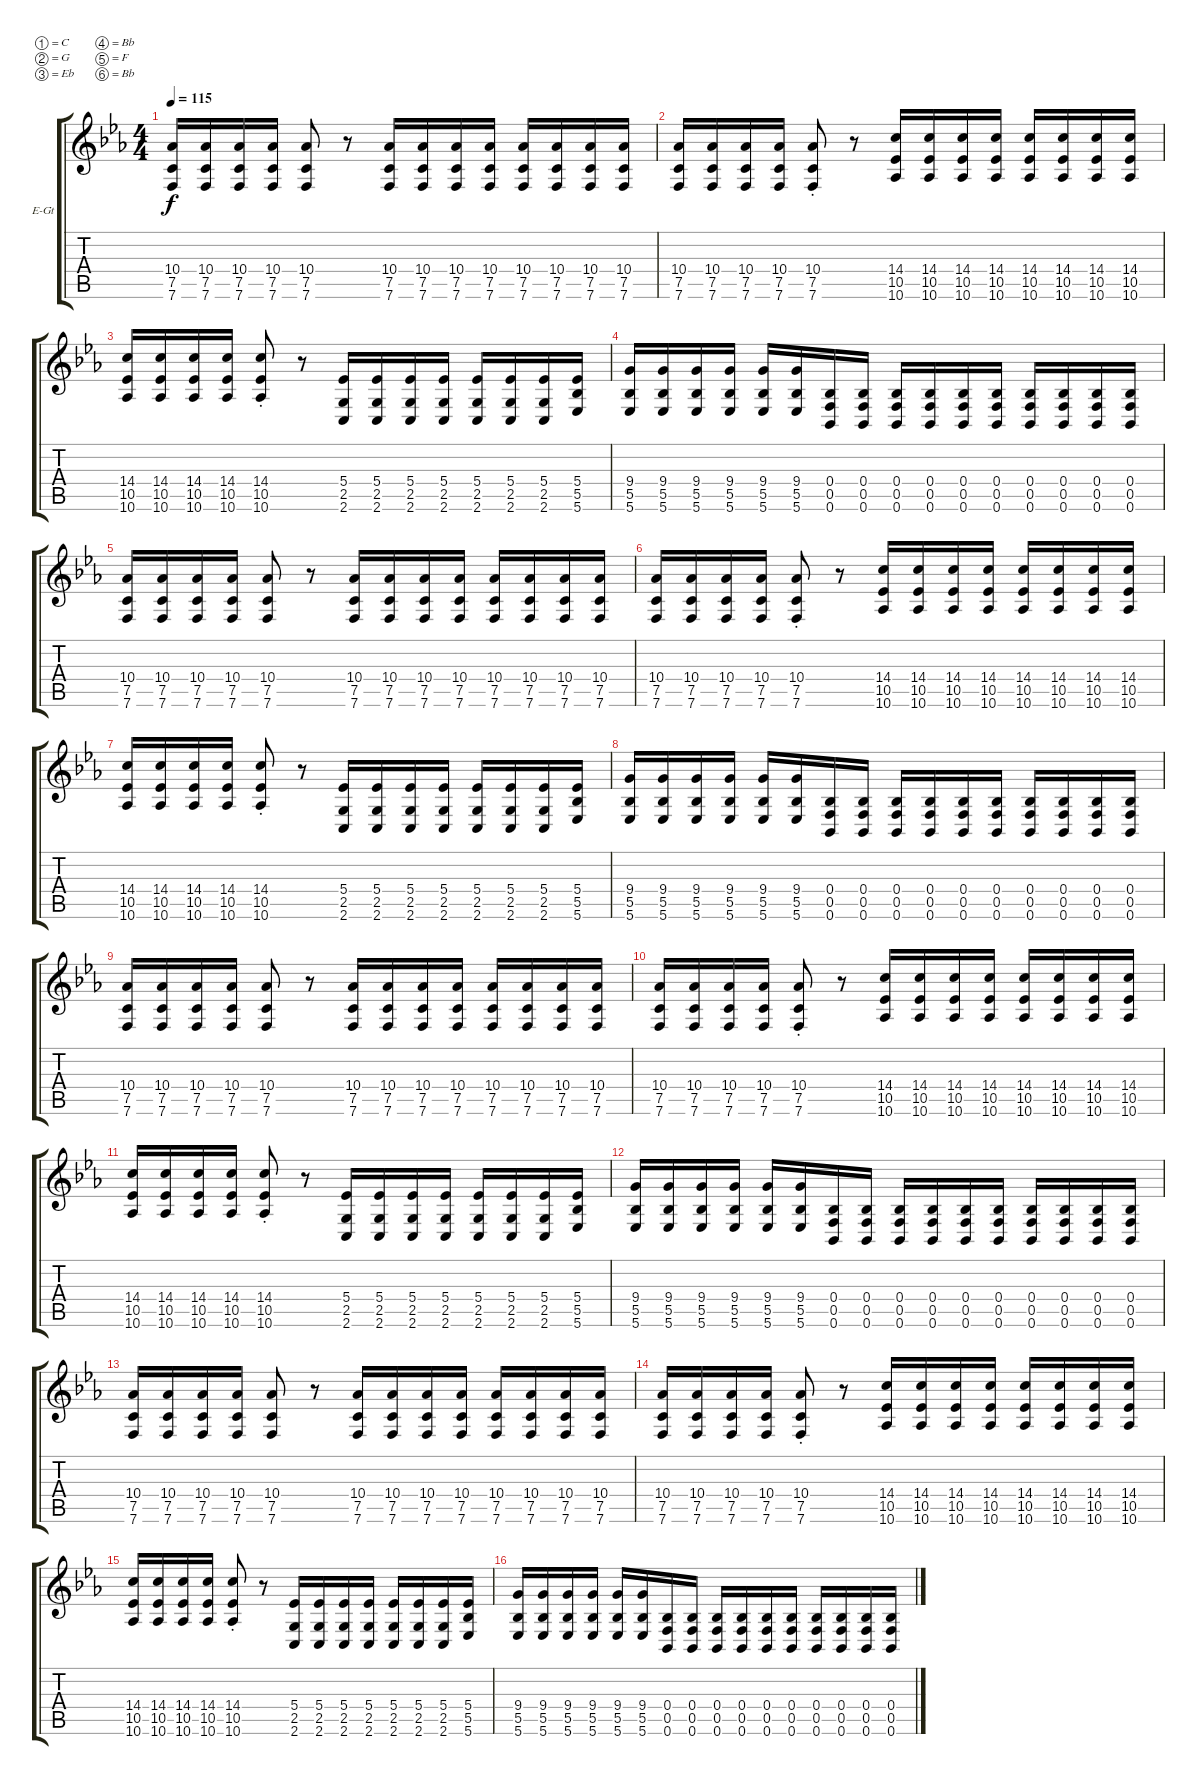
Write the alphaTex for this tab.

\bracketExtendMode groupsimilarinstruments
\firstSystemTrackNameOrientation horizontal
\otherSystemsTrackNameOrientation horizontal
\track ("Rhythm" "E-Gt") {instrument distortionguitar}
\staff {score tabs}
\tuning (C4 G3 Eb3 Bb2 F2 Bb1)
\ts (4 4)
\tempo 115
\clef g2
\ks cminor
(7.6 7.5 10.4).16{dy f} (7.6 7.5 10.4).16 (7.6 7.5 10.4).16 (7.6 7.5 10.4).16 (7.6 7.5 10.4).8 r.8 (7.6 7.5 10.4).16 (7.6 7.5 10.4).16 (7.6 7.5 10.4).16 (7.6 7.5 10.4).16 (7.6 7.5 10.4).16 (7.6 7.5 10.4).16 (7.6 7.5 10.4).16 (7.6 7.5 10.4).16 |
(7.6 7.5 10.4).16 (7.6 7.5 10.4).16 (7.6 7.5 10.4).16 (7.6 7.5 10.4).16 (7.5{st} 10.4{st} 7.6).8 r.8 (10.6 10.5 14.4).16 (10.6 10.5 14.4).16 (10.6 10.5 14.4).16 (10.6 10.5 14.4).16 (10.6 10.5 14.4).16 (10.6 10.5 14.4).16 (10.6 10.5 14.4).16 (10.6 10.5 14.4).16 |
(10.6 10.5 14.4).16 (10.6 10.5 14.4).16 (10.6 10.5 14.4).16 (10.6 10.5 14.4).16 (10.5{st} 14.4{st} 10.6).8 r.8 (2.6 2.5 5.4).16 (2.6 2.5 5.4).16 (2.6 2.5 5.4).16 (2.6 2.5 5.4).16 (2.6 2.5 5.4).16 (2.6 2.5 5.4).16 (2.6 2.5 5.4).16 (5.6 5.5 5.4).16 |
(5.6 5.5 9.4).16 (5.6 5.5 9.4).16 (5.6 5.5 9.4).16 (5.6 5.5 9.4).16 (5.6 5.5 9.4).16 (5.6 5.5 9.4).16 (0.6 0.5 0.4).16 (0.6 0.5 0.4).16 (0.6 0.5 0.4).16 (0.6 0.5 0.4).16 (0.6 0.5 0.4).16 (0.6 0.5 0.4).16 (0.6 0.5 0.4).16 (0.6 0.5 0.4).16 (0.6 0.5 0.4).16 (0.6 0.5 0.4).16 |
(7.6 7.5 10.4).16 (7.6 7.5 10.4).16 (7.6 7.5 10.4).16 (7.6 7.5 10.4).16 (7.6 7.5 10.4).8 r.8 (7.6 7.5 10.4).16 (7.6 7.5 10.4).16 (7.6 7.5 10.4).16 (7.6 7.5 10.4).16 (7.6 7.5 10.4).16 (7.6 7.5 10.4).16 (7.6 7.5 10.4).16 (7.6 7.5 10.4).16 |
(7.6 7.5 10.4).16 (7.6 7.5 10.4).16 (7.6 7.5 10.4).16 (7.6 7.5 10.4).16 (7.5{st} 10.4{st} 7.6).8 r.8 (10.6 10.5 14.4).16 (10.6 10.5 14.4).16 (10.6 10.5 14.4).16 (10.6 10.5 14.4).16 (10.6 10.5 14.4).16 (10.6 10.5 14.4).16 (10.6 10.5 14.4).16 (10.6 10.5 14.4).16 |
(10.6 10.5 14.4).16 (10.6 10.5 14.4).16 (10.6 10.5 14.4).16 (10.6 10.5 14.4).16 (10.5{st} 14.4{st} 10.6).8 r.8 (2.6 2.5 5.4).16 (2.6 2.5 5.4).16 (2.6 2.5 5.4).16 (2.6 2.5 5.4).16 (2.6 2.5 5.4).16 (2.6 2.5 5.4).16 (2.6 2.5 5.4).16 (5.6 5.5 5.4).16 |
(5.6 5.5 9.4).16 (5.6 5.5 9.4).16 (5.6 5.5 9.4).16 (5.6 5.5 9.4).16 (5.6 5.5 9.4).16 (5.6 5.5 9.4).16 (0.6 0.5 0.4).16 (0.6 0.5 0.4).16 (0.6 0.5 0.4).16 (0.6 0.5 0.4).16 (0.6 0.5 0.4).16 (0.6 0.5 0.4).16 (0.6 0.5 0.4).16 (0.6 0.5 0.4).16 (0.6 0.5 0.4).16 (0.6 0.5 0.4).16 |
(7.6 7.5 10.4).16 (7.6 7.5 10.4).16 (7.6 7.5 10.4).16 (7.6 7.5 10.4).16 (7.6 7.5 10.4).8 r.8 (7.6 7.5 10.4).16 (7.6 7.5 10.4).16 (7.6 7.5 10.4).16 (7.6 7.5 10.4).16 (7.6 7.5 10.4).16 (7.6 7.5 10.4).16 (7.6 7.5 10.4).16 (7.6 7.5 10.4).16 |
(7.6 7.5 10.4).16 (7.6 7.5 10.4).16 (7.6 7.5 10.4).16 (7.6 7.5 10.4).16 (7.5{st} 10.4{st} 7.6).8 r.8 (10.6 10.5 14.4).16 (10.6 10.5 14.4).16 (10.6 10.5 14.4).16 (10.6 10.5 14.4).16 (10.6 10.5 14.4).16 (10.6 10.5 14.4).16 (10.6 10.5 14.4).16 (10.6 10.5 14.4).16 |
(10.6 10.5 14.4).16 (10.6 10.5 14.4).16 (10.6 10.5 14.4).16 (10.6 10.5 14.4).16 (10.5{st} 14.4{st} 10.6).8 r.8 (2.6 2.5 5.4).16 (2.6 2.5 5.4).16 (2.6 2.5 5.4).16 (2.6 2.5 5.4).16 (2.6 2.5 5.4).16 (2.6 2.5 5.4).16 (2.6 2.5 5.4).16 (5.6 5.5 5.4).16 |
(5.6 5.5 9.4).16 (5.6 5.5 9.4).16 (5.6 5.5 9.4).16 (5.6 5.5 9.4).16 (5.6 5.5 9.4).16 (5.6 5.5 9.4).16 (0.6 0.5 0.4).16 (0.6 0.5 0.4).16 (0.6 0.5 0.4).16 (0.6 0.5 0.4).16 (0.6 0.5 0.4).16 (0.6 0.5 0.4).16 (0.6 0.5 0.4).16 (0.6 0.5 0.4).16 (0.6 0.5 0.4).16 (0.6 0.5 0.4).16 |
(7.6 7.5 10.4).16 (7.6 7.5 10.4).16 (7.6 7.5 10.4).16 (7.6 7.5 10.4).16 (7.6 7.5 10.4).8 r.8 (7.6 7.5 10.4).16 (7.6 7.5 10.4).16 (7.6 7.5 10.4).16 (7.6 7.5 10.4).16 (7.6 7.5 10.4).16 (7.6 7.5 10.4).16 (7.6 7.5 10.4).16 (7.6 7.5 10.4).16 |
(7.6 7.5 10.4).16 (7.6 7.5 10.4).16 (7.6 7.5 10.4).16 (7.6 7.5 10.4).16 (7.5{st} 10.4{st} 7.6).8 r.8 (10.6 10.5 14.4).16 (10.6 10.5 14.4).16 (10.6 10.5 14.4).16 (10.6 10.5 14.4).16 (10.6 10.5 14.4).16 (10.6 10.5 14.4).16 (10.6 10.5 14.4).16 (10.6 10.5 14.4).16 |
(10.6 10.5 14.4).16 (10.6 10.5 14.4).16 (10.6 10.5 14.4).16 (10.6 10.5 14.4).16 (10.5{st} 14.4{st} 10.6).8 r.8 (2.6 2.5 5.4).16 (2.6 2.5 5.4).16 (2.6 2.5 5.4).16 (2.6 2.5 5.4).16 (2.6 2.5 5.4).16 (2.6 2.5 5.4).16 (2.6 2.5 5.4).16 (5.6 5.5 5.4).16 |
(5.6 5.5 9.4).16 (5.6 5.5 9.4).16 (5.6 5.5 9.4).16 (5.6 5.5 9.4).16 (5.6 5.5 9.4).16 (5.6 5.5 9.4).16 (0.6 0.5 0.4).16 (0.6 0.5 0.4).16 (0.6 0.5 0.4).16 (0.6 0.5 0.4).16 (0.6 0.5 0.4).16 (0.6 0.5 0.4).16 (0.6 0.5 0.4).16 (0.6 0.5 0.4).16 (0.6 0.5 0.4).16 (0.6 0.5 0.4).16
